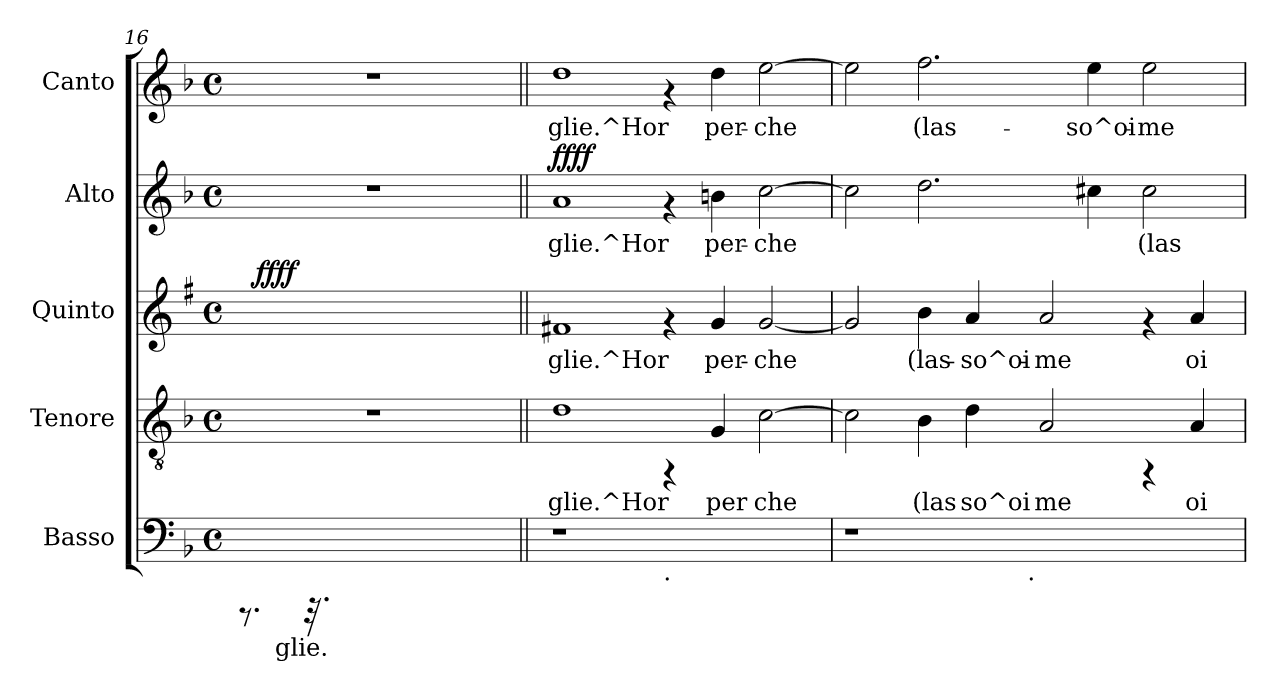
**kern	**kern	**text	**kern	**text	**dynam	**kern	**text	**dynam	**kern	**text
*part5	*part4	*part4	*part3	*part3	*part3	*part2	*part2	*part2	*part1	*part1
*staff5	*staff4	*staff4	*staff3	*staff3	*staff3	*staff2	*staff2	*staff2	*staff1	*staff1
*I"Basso	*I"Tenore	*	*I"Quinto	*	*	*I"Alto	*	*	*I"Canto	*
*clefF4	*clefGv2	*	*clefG2	*	*	*clefG2	*	*	*clefG2	*
*k[b-]	*k[b-]	*	*k[f#]	*	*	*k[b-]	*	*	*k[b-]	*
*F:	*F:	*	*G:	*	*	*F:	*	*	*F:	*
*M4/4	*M4/4	*	*M4/4	*	*	*M4/4	*	*	*M4/4	*
*met(c)	*met(c)	*	*met(c)	*	*	*met(c)	*	*	*met(c)	*
=16	=16	=16	=16	=16	=16	=16	=16	=16	=16	=16
*^	*	*	*	*	*	*	*	*	*	*
8.rCCC	16ryy	1r	.	32.ryy	.	.	1r	.	.	1r	.
!	!	!	!	!	!	!LO:DY:b	!	!	!	!	!
.	.	.	.	2ryy	.	ffff	.	.	.	.	.
.	64ryy	.	.	.	.	.	.	.	.	.	.
!	!LO:TX:b:t=glie.	!	!	!	!	!	!	!	!	!	!
.	2ryy	.	.	.	.	.	.	.	.	.	.
32.rCCC	.	.	.	.	.	.	.	.	.	.	.
2ryy	.	.	.	.	.	.	.	.	.	.	.
.	.	.	.	4ryy	.	.	.	.	.	.	.
.	4ryy	.	.	.	.	.	.	.	.	.	.
4ryy	.	.	.	.	.	.	.	.	.	.	.
.	.	.	.	8ryy	.	.	.	.	.	.	.
.	8ryy	.	.	.	.	.	.	.	.	.	.
.	.	.	.	16ryy	.	.	.	.	.	.	.
.	32.ryy	.	.	.	.	.	.	.	.	.	.
64ryy	.	.	.	64ryy	.	.	.	.	.	.	.
=17||	=17||	=17||	=17||	=17||	=17||	=17||	=17||	=17||	=17||	=17||	=17||
!	!	!	!LO:LY:b:cj	!	!LO:LY:b:cj	!	!	!LO:LY:b:cj	!LO:DY:b	!	!LO:LY:b:cj
*v	*v	*	*	*	*	*	*	*	*	*	*
1r	1d	glie.^Hor	1f#X	-glie.^Hor	.	1a	-glie.^Hor	ffff	1dd	-glie.^Hor
!LO:TX:b:t=.	!	!	!	!	!	!	!	!	!	!
1ryy	4rFF	.	4rf	.	.	4rf	.	.	4rf	.
!	!	!LO:LY:b:cj	!	!LO:LY:b:cj	!	!	!LO:LY:b:cj	!	!	!LO:LY:b:cj
.	4G/	per	4g/	per-	.	4bn\	per-	.	4dd\	per-
!	!	!LO:LY:b:cj	!	!LO:LY:b:cj	!	!	!LO:LY:b:cj	!	!	!LO:LY:b:cj
.	[>2c\	che	[<2g/	-che	.	[>2cc\	-che	.	[>2ee\	-che
=18	=18	=18	=18	=18	=18	=18	=18	=18	=18	=18
!	!	!LO:LY:b:cj	!	!LO:LY:b:cj	!	!	!LO:LY:b:cj	!	!	!LO:LY:b:cj
*^	*	*	*	*	*	*	*	*	*	*
1r	2ryy	2c\]	.	2g/]	.	.	2cc\]	.	.	2ee\]	.
!	!	!	!LO:LY:b:cj	!	!LO:LY:b:cj	!	!	!LO:LY:b:cj	!	!	!LO:LY:b:cj
.	4ryy	4B-\	(las	4b\	(las-	.	2.dd\	.	.	2.ff\	(las-
!	!	!	!LO:LY:b:cj	!	!LO:LY:b:cj	!	!	!	!	!	!
.	8...ryy	4d\	so^oi	4a/	-so^oi-	.	.	.	.	.	.
!	!LO:TX:b:t=.	!	!	!	!	!	!	!	!	!	!
.	1ryy	.	.	.	.	.	.	.	.	.	.
!	!	!	!LO:LY:b:cj	!	!LO:LY:b:cj	!	!	!	!	!	!
1ryy	.	2A/	me	2a/	-me	.	.	.	.	.	.
!	!	!	!	!	!	!	!	!LO:LY:b:cj	!	!	!LO:LY:b:cj
.	.	.	.	.	.	.	4cc#X\	.	.	4ee\	-so^oi-
!	!	!	!	!	!	!	!	!LO:LY:b:cj	!	!	!LO:LY:b:cj
.	.	4rFF	.	4rf	.	.	2cc#\	(las-	.	2ee\	-me
!	!	!	!LO:LY:b:cj	!	!LO:LY:b:cj	!	!	!	!	!	!
.	.	4A/	oi	4a/	oi-	.	.	.	.	.	.
.	64ryy	.	.	.	.	.	.	.	.	.	.
*v	*v	*	*	*	*	*	*	*	*	*	*
=	=	=	=	=	=	=	=	=	=	=
*-	*-	*-	*-	*-	*-	*-	*-	*-	*-	*-
